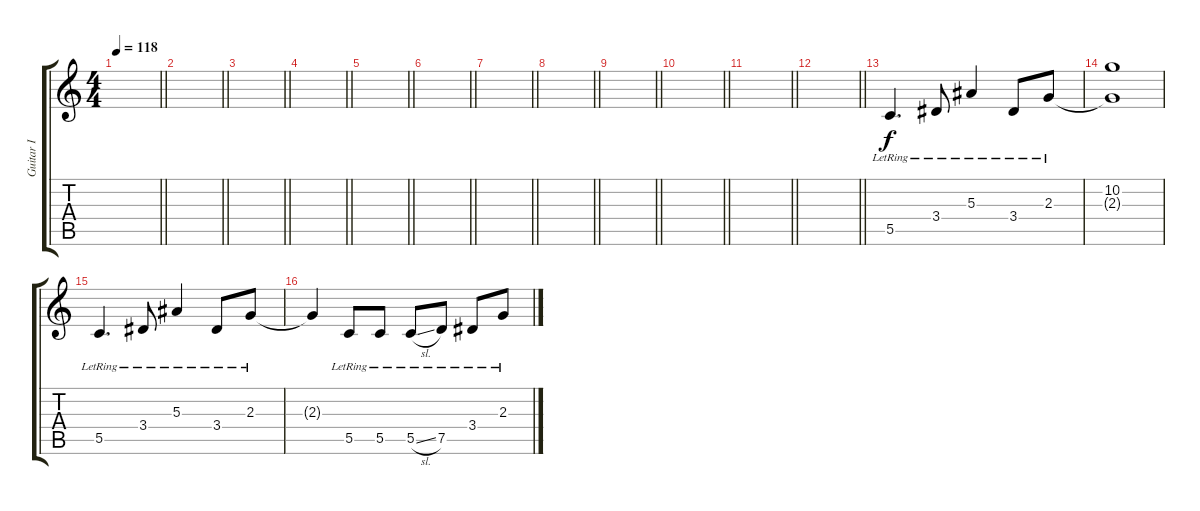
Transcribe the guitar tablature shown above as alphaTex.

\track ("Guitar I" "Guitar I") {instrument electricguitarjazz}
\staff {score tabs}
\tuning (D4 A3 F3 C3 G2 C2) {hide}
\ts (4 4)
\tempo 118
\clef g2
\barLineRight lightlight
\ks c
|
\barLineRight lightlight
|
\barLineRight lightlight
|
\barLineRight lightlight
|
\barLineRight lightlight
|
\barLineRight lightlight
|
\barLineRight lightlight
|
\barLineRight lightlight
|
\barLineRight lightlight
|
\barLineRight lightlight
|
\barLineRight lightlight
|
\barLineRight lightlight
|
5.5{lr}.4{d volume 13 balance 14 instrument electricguitarclean} 3.4{lr}.8 5.3{lr}.4 3.4{lr}.8 2.3{lr}.8 |
(10.2 2.3{t}).1 |
5.5{lr}.4{d} 3.4{lr}.8 5.3{lr}.4 3.4{lr}.8 2.3{lr}.8 |
2.3{t}.4 5.5{lr}.8 5.5{lr}.8 5.5{sl lr}.8 7.5{lr}.8 3.4{lr}.8 2.3{lr}.8
